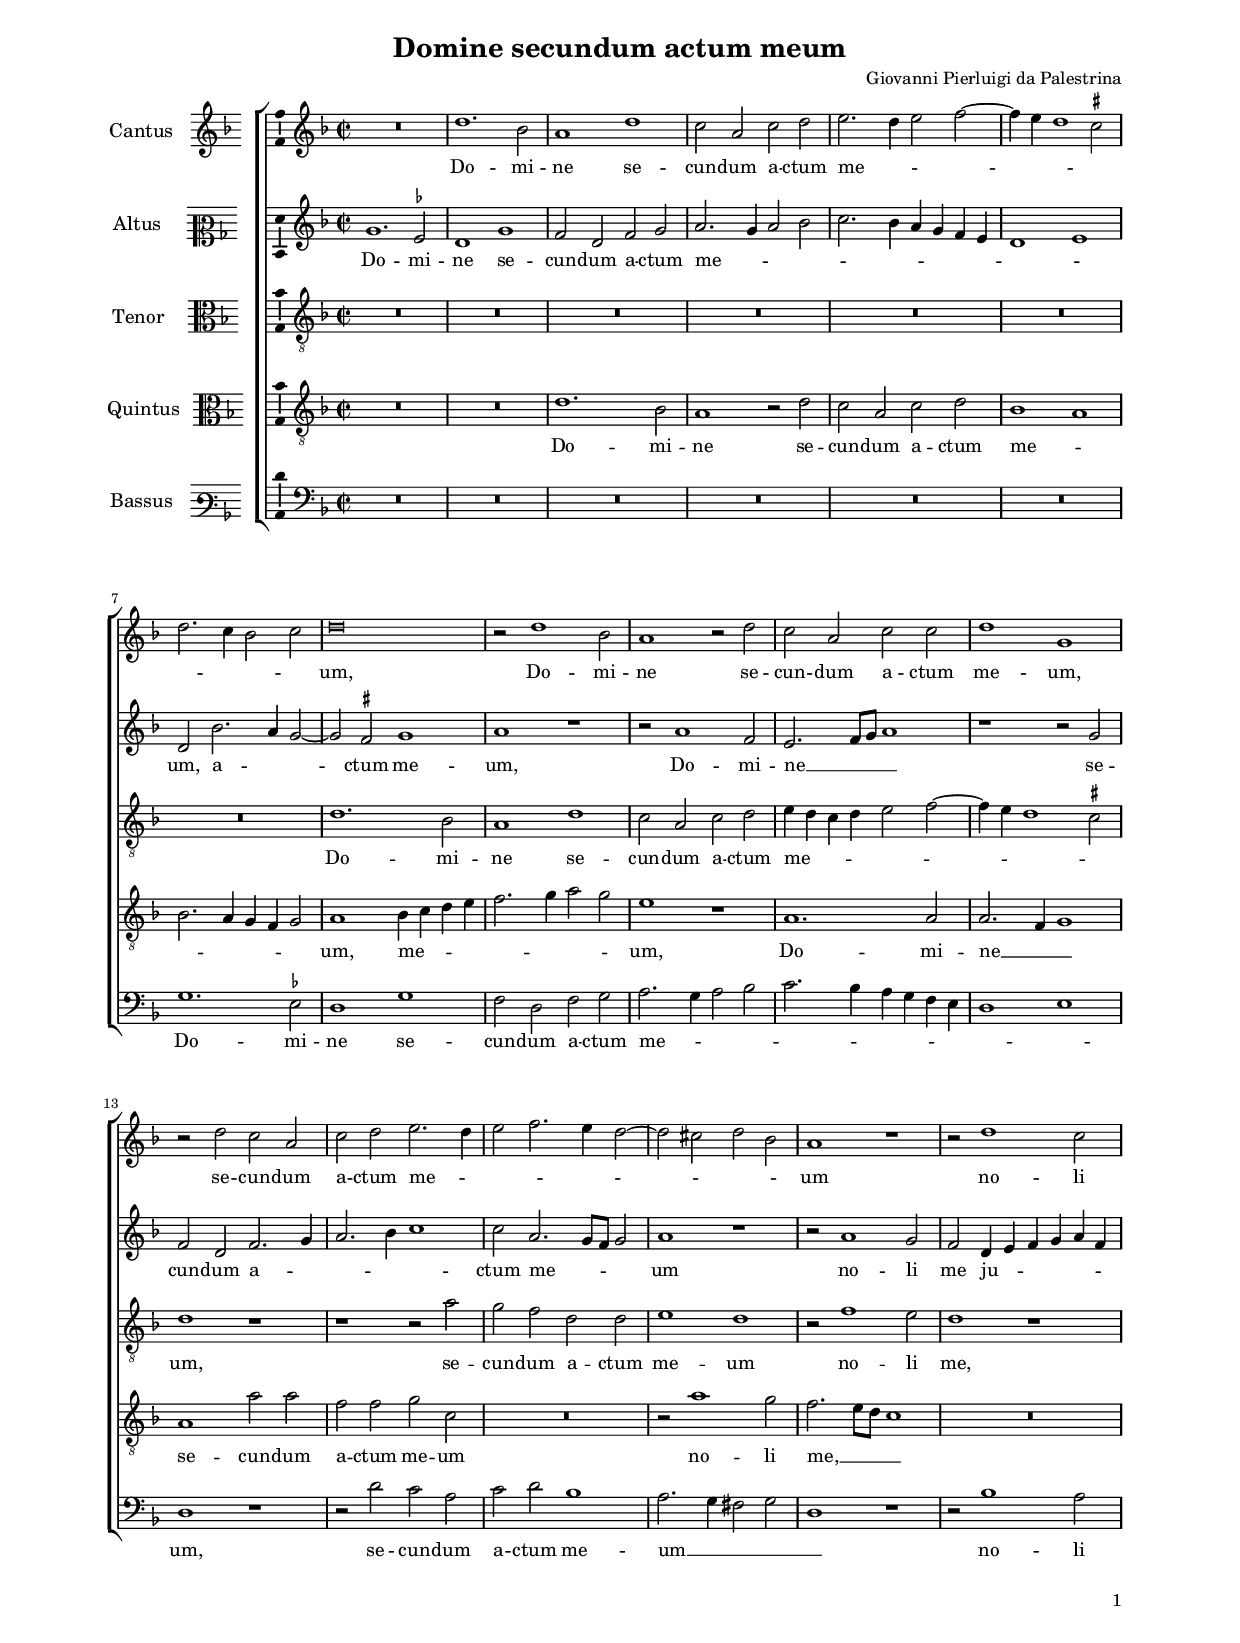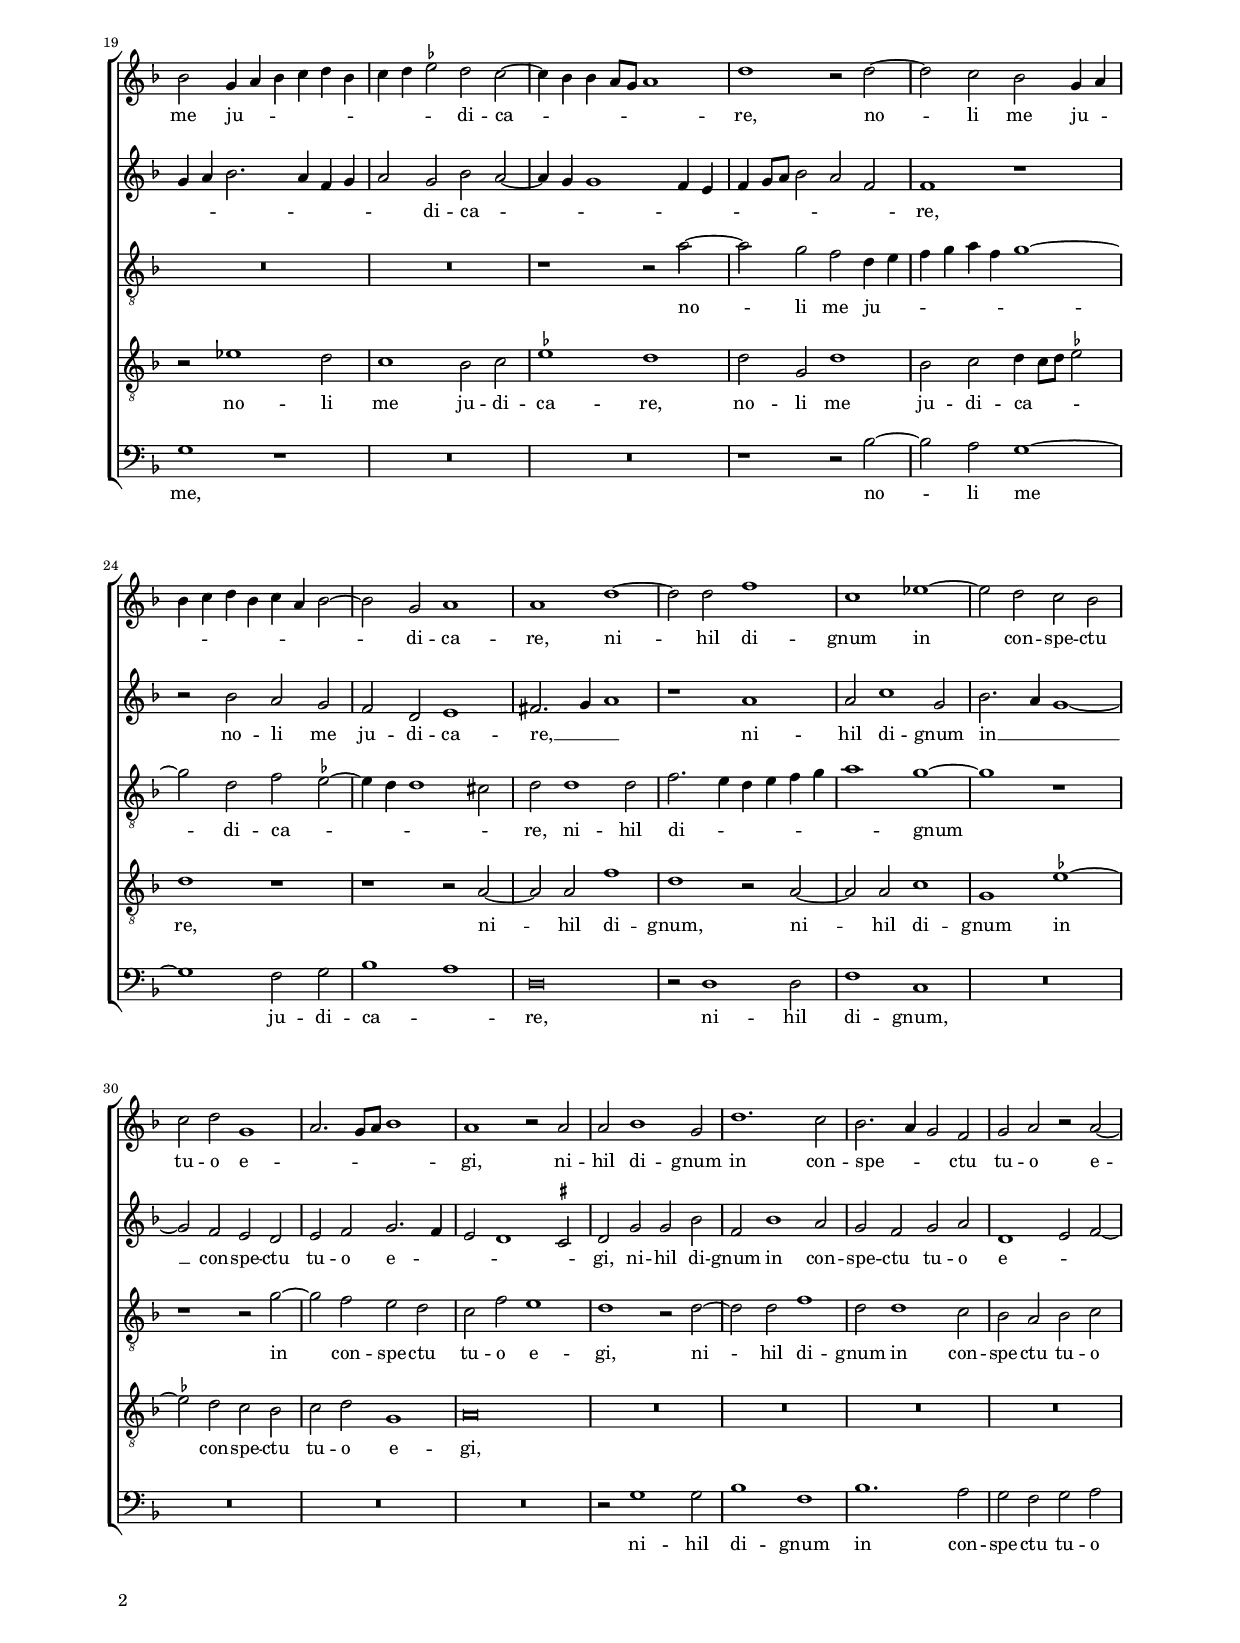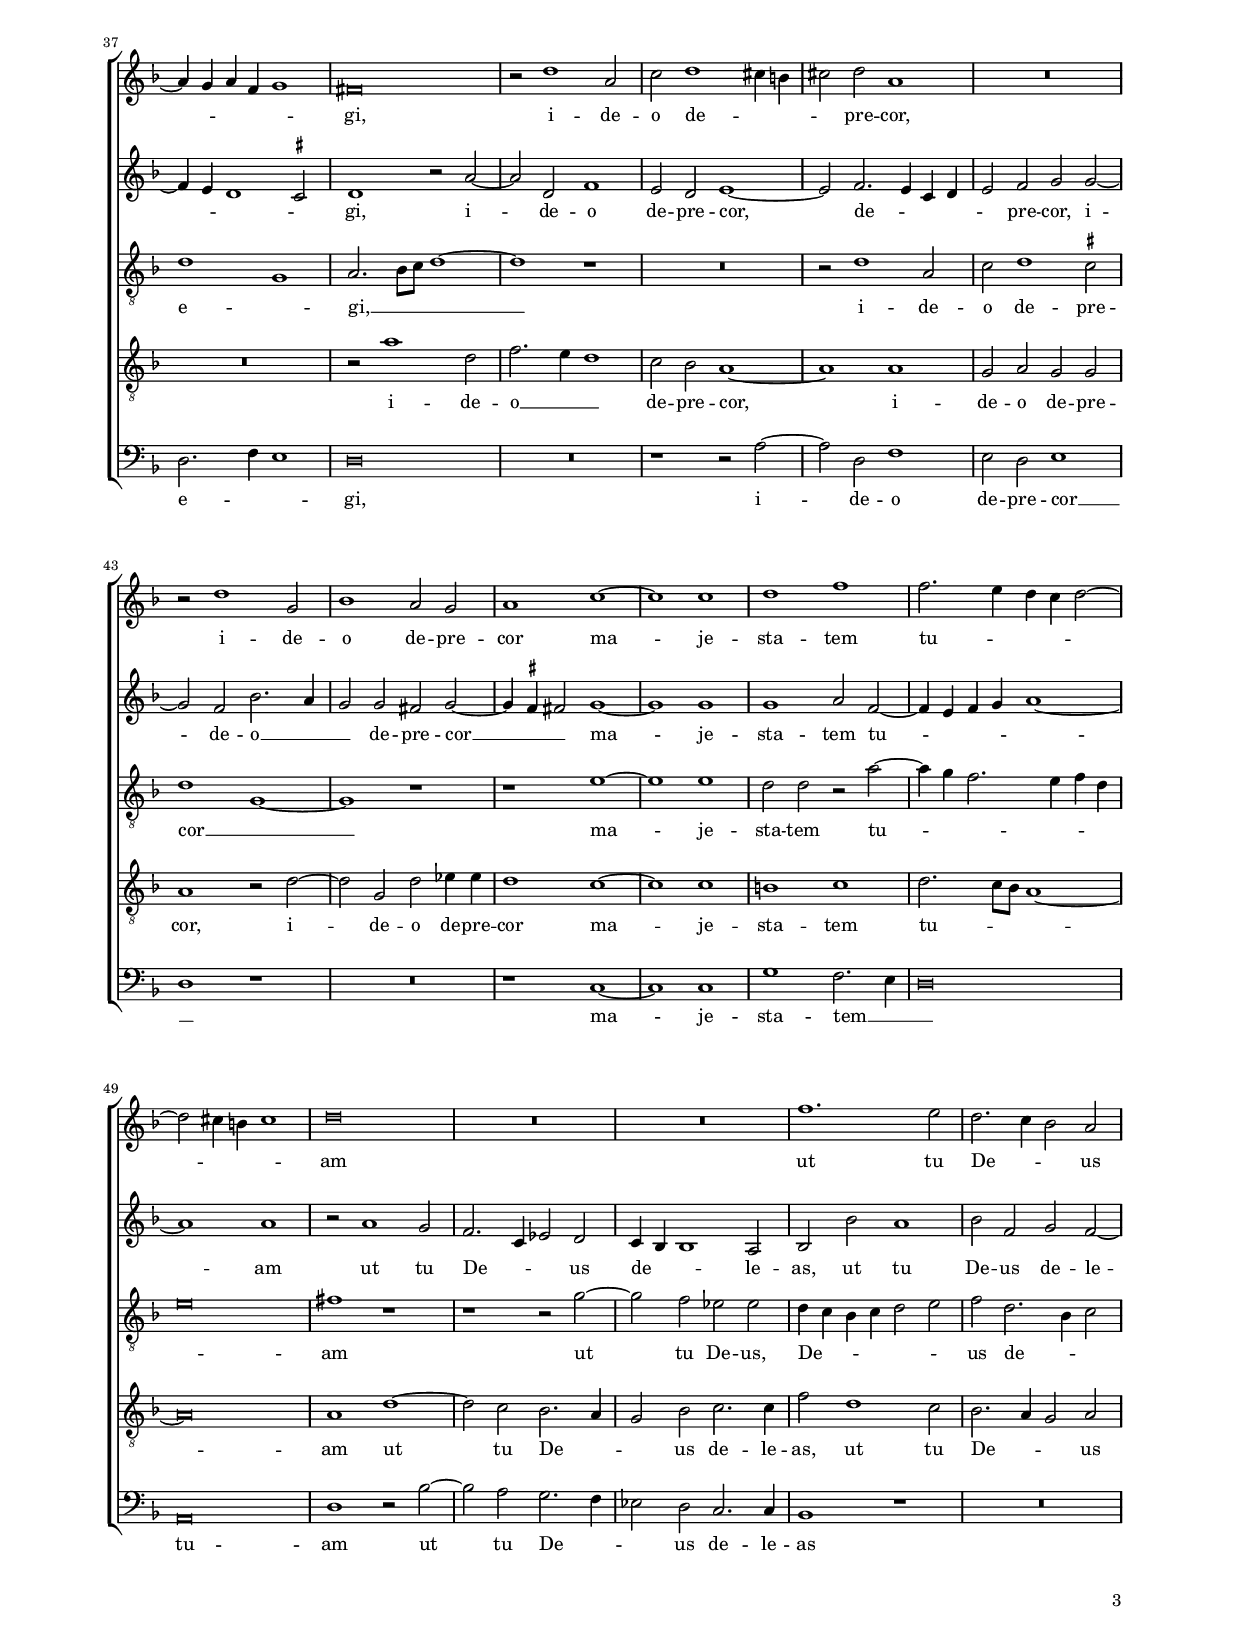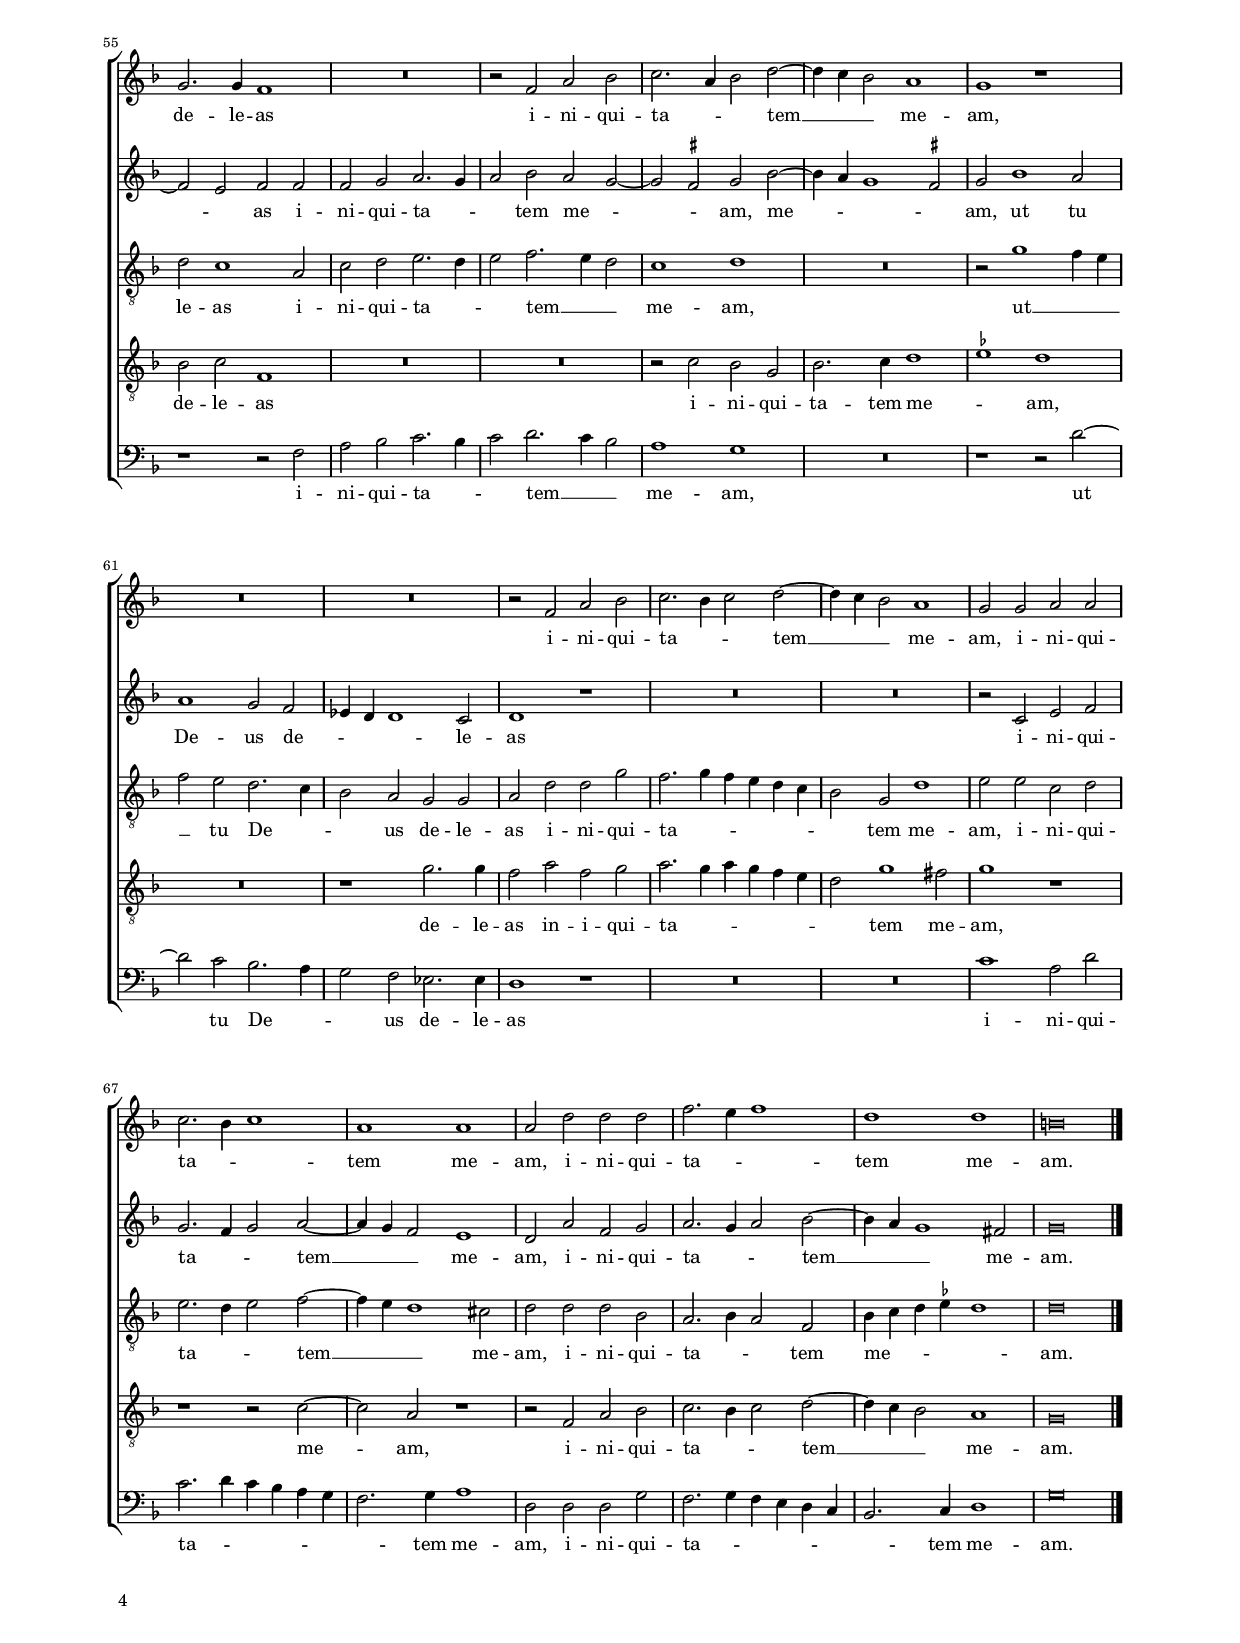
\header
{
  title="Domine secundum actum meum"
  composer="Giovanni Pierluigi da Palestrina"
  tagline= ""
}

\version "2.22.0"
\language deutsch
#(set-global-staff-size 15)
% #(set-default-paper-size "letter")
#(ly:set-option 'point-and-click #f)


\paper
	{
	top-margin = 1.8 \cm
	bottom-margin = 1.2 \cm
	left-margin = 2 \cm
	right-margin = 2 \cm
	ragged-bottom = ##f
	ragged-last-bottom = ##f
	print-page-number = ##f
	system-system-spacing = #'((basic-distance . 17) (minimum-distance . 14) (padding . 7) (strechability . 150))
        oddFooterMarkup=\markup   \fill-line { "" \fromproperty #'page:page-number-string }
        evenFooterMarkup=\markup  \fill-line { \fromproperty #'page:page-number-string "" }
        last-bottom-spacing = #'((basic-distance . 12) (minimum-distance . 7) (padding . 4))
%	systems-per-page = 3
%   page-count = 3
%	min-systems-per-page = 3
	markup-system-spacing.basic-distance = #12
%	print-all-headers = ##t
%	print-first-page-number = ##t
%	first-page-number = 1
	}

	
global = {
	\key f \major
	\time 2/2 \set Score.measureLength = #(ly:make-moment 2/1)
    \skip 1*2*72 \bar "|."
	}

	ficta = { \once \set suggestAccidentals = ##t }

	forget = #(define-music-function (music) (ly:music?) #{
		\accidentalStyle forget
		$music
		\accidentalStyle default
		#})


incipitcantus = \markup { \score {
	{
	\set Staff.instrumentName = \markup { \fontsize #1 "Cantus" }
	\key f \major
	\clef violin
	s4 \bar ""
	}
	\layout  {
	raggedright = ##t
	indent = 1.6 \cm
	line-width = 2.2\cm
	\context { \Staff \remove Time_signature_engraver }
	\override Staff.Clef.Y-extent = #'(0 . 0)
	}} \hspace #1 }

      
incipitaltus = \markup { \score {
	{
	\set Staff.instrumentName = \markup { \fontsize #1 "Altus" }
	\key f \major
	\clef mezzosoprano
	s4 \bar ""
	}
	\layout  {
	raggedright = ##t
	indent = 1.6 \cm
	line-width = 2.2\cm
	\context { \Staff \remove Time_signature_engraver }
	\override Staff.Clef.Y-extent = #'(0 . 0)
	}} \hspace #1 }


incipittenor = \markup { \score {
	{
	\set Staff.instrumentName = \markup { \fontsize #1 "Tenor" }
	\key f \major
	\clef alto
	s4 \bar ""
	}
	\layout  {
	raggedright = ##t
	indent = 1.6 \cm
	line-width = 2.2\cm
	\context { \Staff \remove Time_signature_engraver }
	\override Staff.Clef.Y-extent = #'(0 . 0)
	}} \hspace #1 }
      
      
incipitquintus = \markup { \score {
	{
	\set Staff.instrumentName = \markup { \fontsize #1 "Quintus" }
	\key f \major
	\clef alto
	s4 \bar ""
	}
	\layout  {
	raggedright = ##t
	indent = 1.6 \cm
	line-width = 2.2\cm
	\context { \Staff \remove Time_signature_engraver }
	\override Staff.Clef.Y-extent = #'(0 . 0)
	}} \hspace #1 }
      
      
incipitbassus = \markup { \score {
	{
	\set Staff.instrumentName = \markup { \fontsize #1 "Bassus" }
	\key f \major
	\clef varbaritone
	s4 \bar ""
	}
	\layout  {
	raggedright = ##t
	indent = 1.6 \cm
	line-width = 2.2\cm
	\context { \Staff \remove Time_signature_engraver }
	\override Staff.Clef.Y-extent = #'(0 . 0)
	}} \hspace #1 }


cantus =  \relative c''
	{
	R\breve
	d1. b2
	a1 d
	c2 a c d
%5
	e2. d4 e2 f~ |
	f4 e d1 \ficta cis2
	d2. c4 b2 c
	d\breve
	r2 d1 b2
%10
	a1 r2 d |
	c2 a c c
	d1 g,
	r2 d' c a
	c2 d e2. d4
%15
	e2 f2. e4 d2~ |
	d2 cis d b
	a1 r
	r2 d1 c2
	b2 g4 a b c d b
%20
	c4 d \ficta es2 d c~ |
	c4 b b a8 g a1
	d1 r2 d~
	d2 c b g4 a
	b4 c d b c a b2~
%25
	b2 g a1 |
	a1 d~
	d2 d f1
	c1 es~
	es2 d c b
%30
	c2 d g,1 |
	a2. g8 a b1
	a1 r2 a
	a2 b1 g2
	d'1. c2
%35
	b2. a4 g2 f |
	g2 a r a~
	a4 g a f g1
	fis\breve
	r2 d'1 a2
%40
	c2 d1 cis4 h |
	cis2 d a1
	R\breve
	r2 d1 g,2
	b1 a2 g
%45
	a1 c~ |
	c1 c
	d1 f
	f2. e4 d c d2~
	d2 cis4 h cis1
%50
	d\breve |
	R\breve
	R\breve
	f1. e2
	d2. c4 b2 a
%55
	g2. g4 f1 |
	R\breve
	r2 f a b
	c2. a4 b2 d~
	d4 c b2 a1
%60
	g1 r |
	R\breve
	R\breve
	r2 f a b
	c2. b4 c2 d~
%65
	d4 c b2 a1 |
	g2 g a a
	c2. b4 c1
	a1 a
	a2 d d d
%70
	f2. e4 f1 |
	d1 d
	h\breve |
	}


altus =  \relative c'
    {
	g'1. \ficta es2
	d1 g
	f2 d f g
	a2. g4 a2 b
%5
	c2. b4 a g f e |
	d1 e
	d2 b'2. a4 g2~
	g2 \ficta fis g1
	a1 r
%10
	r2 a1 f2 |
	e2. f8 g a1
	r1 r2 g
	f2 d f2. g4
	a2. b4 c1
%15
	c2 a2. g8 f g2 |
	a1 r
	r2 a1 g2
	f2 d4 e f g a f
	g4 a b2. a4 f g
%20
	a2 g b a~ |
	a4 g g1 f4 e
	f4 g8 a b2 a f
	f1 r
	r2 b a g
%25
	f2 d e1 |
	fis2. g4 a1
	r1 a
	a2 c1 g2
	b2. a4 g1~
%30
	g2 f e d |
	e2 f g2. f4
	e2 d1 \ficta cis2
	d2 g g b
	f2 b1 a2
%35
	g2 f g a |
	d,1 e2 f~
	f4 e d1 \ficta cis2
	d1 r2 a'~
	a2 d, f1
%40
	e2 d e1~ |
	e2 f2. e4 c d
	e2 f g g~
	g2 f b2. a4
	g2 g fis g~
%45
	g4 \ficta fis fis!2 g1~ |
	g1 g
	g1 a2 f~
	f4 e f g a1~
	a1 a
%50
	r2 a1 g2 |
	f2. c4 es2 d
	c4 b b1 a2
	b2 b' a1
	b2 f g f~
%55
	f2 e f f |
	f2 g a2. g4
	a2 b a g~
	g2 \ficta fis g b~
	b4 a g1 \ficta fis2
%60
	g2 b1 a2 |
	a1 g2 f
	es4 d d1 c2
	d1 r
	R\breve
%65
	R\breve |
	r2 c e f
	g2. f4 g2 a~
	a4 g f2 e1
	d2 a' f g
%70
	a2. g4 a2 b~ |
	b4 a g1 fis2
	g\breve |
	}


tenor =  \relative c'
	{
	R\breve
	R\breve
	R\breve
	R\breve
%5
	R\breve |
	R\breve
	R\breve
	d1. b2
	a1 d
%10
	c2 a c d |
	e4 d c d e2 f~
	f4 e d1 \ficta cis2
	d1 r
	r1 r2 a'
%15
	g2 f d d |
	e1 d
	r2 f1 e2
	d1 r
	R\breve
%20
	R\breve |
	r1 r2 a'~
	a2 g f d4 e
	f4 g a f g1~
	g2 d f \ficta es~
%25
	\ficta es4 d d1 cis2 |
	d2 d1 d2
	f2. e4 d e f g
	a1 g~
	g1 r
%30
	r1 r2 g~ |
	g2 f e d
	c2 f e1
	d1 r2 d~
	d2 d f1
%35
	d2 d1 c2 |
	b2 a b c
	d1 g,
	a2. b8 c d1~
	d1 r
%40
	R\breve |
	r2 d1 a2
	c2 d1 \ficta cis2
	d1 g,~
	g1 r
%45
	r1 e'~ |
	e1 e
	d2 d r a'~
	a4 g f2. e4 f d
	e\breve
%50
	fis1 r |
	r1 r2 g~
	g2 f es es
	d4 c b c d2 e
	f2 d2. b4 c2
%55
	d2 c1 a2 |
	c2 d e2. d4
	e2 f2. e4 d2
	c1 d
	R\breve
%60
	r2 g1 f4 e |
	f2 e d2. c4
	b2 a g g
	a2 d d g
	f2. g4 f e d c
%65
	b2 g d'1 |
	e2 e c d
	e2. d4 e2 f~
	f4 e d1 cis2
	d2 d d b
%70
	a2. b4 a2 f |
	b4 c d \ficta es d1
	d\breve |
	}


quintus  =  \relative c'
	{
	R\breve
	R\breve
	d1. b2
	a1 r2 d
%5
	c2 a c d |
	b1 a
	b2. a4 g f g2
	a1 b4 c d e
	f2. g4 a2 g
%10
	e1 r |
	a,1. a2
	a2. f4 g1
	a1 a'2 a
	f2 f g c,
%15
	R\breve |
	r2 a'1 g2
	f2. e8 d c1
	R\breve
	r2 es1 d2
%20
	c1 b2 c |
	\ficta es1 d
	d2 g, d'1
	b2 c d4 c8 d \ficta es2
	d1 r
%25
	r1 r2 a~ |
	a2 a f'1
	d1 r2 a~
	a2 a c1
	g1 \ficta es'~
%30
	\ficta es2 d c b |
	c2 d g,1
	a\breve
	R\breve
	R\breve
%35
	R\breve |
	R\breve
	R\breve
	r2 a'1 d,2
	f2. e4 d1
%40
	c2 b a1~ |
	a1 a
	g2 a g g
	a1 r2 d~
	d2 g, d' es4 es
%45
	d1 c~ |
	c1 c
	h1 c
	d2. c8 b a1~
	a\breve
%50
	a1 d~ |
	d2 c b2. a4
	g2 b c2. c4
	f2 d1 c2
	b2. a4 g2 a
%55
	b2 c f,1 |
	R\breve
	R\breve
	r2 c' b g
	b2. c4 d1
%60
	\ficta es1 d |
	R\breve
	r1 g2. g4
	f2 a f g
	a2. g4 a g f e
%65
	d2 g1 fis2 |
	g1 r
	r1 r2 c,~
	c2 a r1
	r2 f a b
%70
	c2. b4 c2 d~ |
	d4 c b2 a1
	g\breve |
	}


bassus  =  \relative c
	{
	R\breve
	R\breve
	R\breve
	R\breve
%5
	R\breve |
	R\breve
	g'1. \ficta es2
	d1 g
	f2 d f g
%10
	a2. g4 a2 b |
	c2. b4 a g f e
	d1 e
	d1 r
	r2 d' c a
%15
	c2 d b1 |
	a2. g4 fis2 g
	d1 r
	r2 b'1 a2
	g1 r
%20
	R\breve |
	R\breve
	r1 r2 b~
	b2 a g1~
	g1 f2 g
%25
	b1 a |
	d,\breve
	r2 d1 d2
	f1 c
	R\breve
%30
	R\breve |
	R\breve
	R\breve
	r2 g'1 g2
	b1 f
%35
	b1. a2 |
	g2 f g a
	d,2. f4 e1
	d\breve
	R\breve
%40
	r1 r2 a'~ |
	a2 d, f1
	e2 d e1
	d1 r
	R\breve
%45
	r1 c~ |
	c1 c
	g'1 f2. e4
	d\breve
	a\breve
%50
	d1 r2 b'~ |
	b2 a g2. f4
	es2 d c2. c4
	b1 r
	R\breve
%55
	r1 r2 f' |
	a2 b c2. b4
	c2 d2. c4 b2
	a1 g
	R\breve
%60
	r1 r2 d'~ |
	d2 c b2. a4
	g2 f es2. es4
	d1 r
	R\breve
%65
	R\breve |
	c'1 a2 d
	c2. d4 c b a g
	f2. g4 a1
	d,2 d d g
%70
	f2. g4 f4 e d c  |
	b2. c4 d1
	g\breve |
	}


lyricscantus = \lyricmode {
	Do -- mi -- ne se -- cun -- dum a -- ctum me -- _ _ _ _ _ _ _ _ _ _ um,
        Do -- mi -- ne se -- cun -- dum a -- ctum me -- um,
        se -- cun -- dum a -- ctum me -- _ _ _ _ _ _ _ _ um
        no -- li me ju -- _ _ _ _ _ _ _ _ di -- ca -- _ _ _ _ _ re,
        no -- li me ju -- _ _ _ _ _ _ _ _ di -- ca -- re,
        ni -- hil di -- gnum in con -- spe -- ctu tu -- o e -- _ _ _ _ gi,
        ni -- hil di -- gnum in con -- spe -- _ _ ctu tu -- o e -- _ _ _ _ gi,
        i -- de -- o de -- _ _ _ pre -- cor,
        i -- de -- o de -- pre -- cor
        ma -- je -- sta -- tem tu -- _ _ _ _ _ _ _ am
        ut tu De -- _ _ us de -- le -- as
        i -- ni -- qui -- ta -- _ _ tem __ _ _ me -- am,
        i -- ni -- qui -- ta -- _ _ tem __ _ _ me -- am,
        i -- ni -- qui -- ta -- _ _ tem me -- am,
        i -- ni -- qui -- ta -- _ _ tem me -- am.
	}


lyricsaltus = \lyricmode {
	Do -- mi -- ne se -- cun -- dum a -- ctum me -- _ _ _ _ _ _ _ _ _ _ _ um,
        a -- _ _ ctum me -- um,
        Do -- mi -- ne __ _ _ _ se -- cun -- dum a -- _ _ _ _ ctum me -- _ _ _ um
        no -- li me ju -- _ _ _ _ _ _ _ _ _ _ _ _ di -- ca -- _ _ _ _ _ _ _ _ _ _ _ re,
        no -- li me ju -- di -- ca -- re, __ _ _
        ni -- hil di -- gnum in __ _ _ con -- spe -- ctu tu -- o e -- _ _ _ _ gi,
        ni -- hil di -- gnum in con -- spe -- ctu tu -- o e -- _ _ _ _ _ gi,
        i -- de -- o de -- pre -- cor,
        de -- _ _ _ _ pre -- cor,
        i -- de -- o __ _ _ de -- pre -- cor __ _ _
        ma -- je -- sta -- tem tu -- _ _ _ _ am
        ut tu De -- _ _ us de -- _ _ le -- as,
        ut tu De -- us de -- le -- _ as
        i -- ni -- qui -- ta -- _ _ tem me -- _ _ am,
        me -- _ _ _ am,
        ut tu De -- us de -- _ _ _ le -- as
        i -- ni -- qui -- ta -- _ _ tem __ _ _ me -- am,
        i -- ni -- qui -- ta -- _ _ tem __ _ _ me -- am.
	}


lyricstenor = \lyricmode {
	Do -- mi -- ne se -- cun -- dum a -- ctum me -- _ _ _ _ _ _ _ _ um,
        se -- cun -- dum a -- ctum me -- um
        no -- li me,
        no -- li me ju -- _ _ _ _ _ _ di -- ca -- _ _ _ _ re,
        ni -- hil di -- _ _ _ _ _ _ gnum in con -- spe -- ctu tu -- o e -- gi,
        ni -- hil di -- gnum in con -- spe -- ctu tu -- o e -- _ gi, __ _ _ _
        i -- de -- o de -- pre -- cor __ _
        ma -- je -- sta -- tem tu -- _ _ _ _ _ _ am
        ut tu De -- us,
        De -- _ _ _ _ _ us de -- _ _ le -- as
        i -- ni -- qui -- ta -- _ _ tem __ _ _ me -- am,
        ut __ _ _ _ tu De -- _ _ us de -- le -- as
        i -- ni -- qui -- ta -- _ _ _ _ _ _ tem me -- am,
        i -- ni -- qui -- ta -- _ _ tem __ _ _ me -- am,
        i -- ni -- qui -- ta -- _ _ tem me -- _ _ _ _ am.
	}


lyricsquintus = \lyricmode {
	Do -- mi -- ne se -- cun -- dum a -- ctum me -- _ _ _ _ _ _ um,
        me -- _ _ _ _ _ _ _ um,
        Do -- mi -- ne __ _ _ se -- cun -- dum a -- ctum me -- um
        no -- li me, __ _ _ _
        no -- li me ju -- di -- ca -- re,
        no -- li me ju -- di -- ca -- _ _ _ re,
        ni -- hil di -- gnum,
        ni -- hil di -- gnum in con -- spe -- ctu tu -- o e -- gi,
        i -- de -- o __ _ _ de -- pre -- cor,
        i -- de -- o de -- pre -- cor,
        i -- de -- o de -- pre -- cor
        ma -- je -- sta -- tem tu -- _ _ _ am
        ut tu De -- _ _ us de -- le -- as,
        ut tu De -- _ _ us de -- le -- as
        i -- ni -- qui -- ta -- tem me -- _ am,
        de -- le -- as in -- i -- qui -- ta -- _ _ _ _ _ _ tem me -- am,
        me -- am,
        i -- ni -- qui -- ta -- _ _ tem __ _ _ me -- am.
	}


lyricsbassus = \lyricmode {
	Do -- mi -- ne se -- cun -- dum a -- ctum me -- _ _ _ _ _ _ _ _ _ _ _ um,
        se -- cun -- dum a -- ctum me -- um __ _ _ _ _
        no -- li me,
        no -- li me ju -- di -- ca -- _ re,
        ni -- hil di -- gnum,
        ni -- hil di -- gnum in con -- spe -- ctu tu -- o e -- _ _ gi,
        i -- de -- o de -- pre -- cor __ _
        ma -- je -- sta -- tem __ _ _ tu -- am
        ut tu De -- _ _ us de -- le -- as
        i -- ni -- qui -- ta -- _ _ tem __ _ _ me -- am,
        ut tu De -- _ _ us de -- le -- as
        i -- ni -- qui -- ta -- _ _ _ _ _ _ tem me -- am,
        i -- ni -- qui -- ta -- _ _ _ _ _ _ tem me -- am.
	}


\score
{  
    \transpose c c {
	\new ChoirStaff \with { \override StaffGrouper.staff-staff-spacing.basic-distance = #12 }
	<<

	\new Staff << \global
	\new Voice="v1" {
		\set Staff.instrumentName=\incipitcantus
%		\set Staff.instrumentName= "S"
		\set Staff.midiInstrument = "reed organ"
		\clef violin
		\cantus }
	\new Lyrics \lyricsto "v1" {\lyricscantus }
	>>


	\new Staff << \global
	\new Voice="v2" {
		\set Staff.instrumentName=\incipitaltus
%		\set Staff.instrumentName= "A"
		\set Staff.midiInstrument = "reed organ"
                \clef violin % "G_8"
		\altus}
	\new Lyrics \lyricsto "v2" {\lyricsaltus }
	>>


	\new Staff << \global
	\new Voice="v3" {
		\set Staff.instrumentName=\incipittenor
%		\set Staff.instrumentName= "T"
		\set Staff.midiInstrument = "reed organ"
		\clef "G_8"
		\tenor }
	\new Lyrics \lyricsto "v3" {\lyricstenor }
	>>


	\new Staff << \global
	\new Voice="v5" {
		\set Staff.instrumentName=\incipitquintus
%		\set Staff.instrumentName= "Q"
		\set Staff.midiInstrument = "reed organ"
		\clef "G_8"
		\quintus}
	\new Lyrics \lyricsto "v5" {\lyricsquintus }
	>>


	\new Staff << \global
	\new Voice="v4" {
		\set Staff.instrumentName=\incipitbassus
%		\set Staff.instrumentName= "B"
		\set Staff.midiInstrument = "reed organ"
		\clef bass 
		\bassus }
	\new Lyrics \lyricsto "v4" {\lyricsbassus}
	>>

	>>
	} % transpose

	\layout
	{
	indent = 2.5\cm
%	\context { \Lyrics \override VerticalAxisGroup.nonstaff-relatedstaff-spacing.padding = #1.5 }
%	\context { \Lyrics \override LyricText.font-size = #1 }
	\context { \Staff \override TimeSignature.break-visibility = #end-of-line-invisible }
	\context { \Staff \consists "Ambitus_engraver" }
	\context { \Score \override BarNumber.padding = #2 }
	\context { \Voice \override NoteHead.style = #'baroque }
	}

\midi
	{
    	\tempo 2 = 90
	}

}


% EOF
